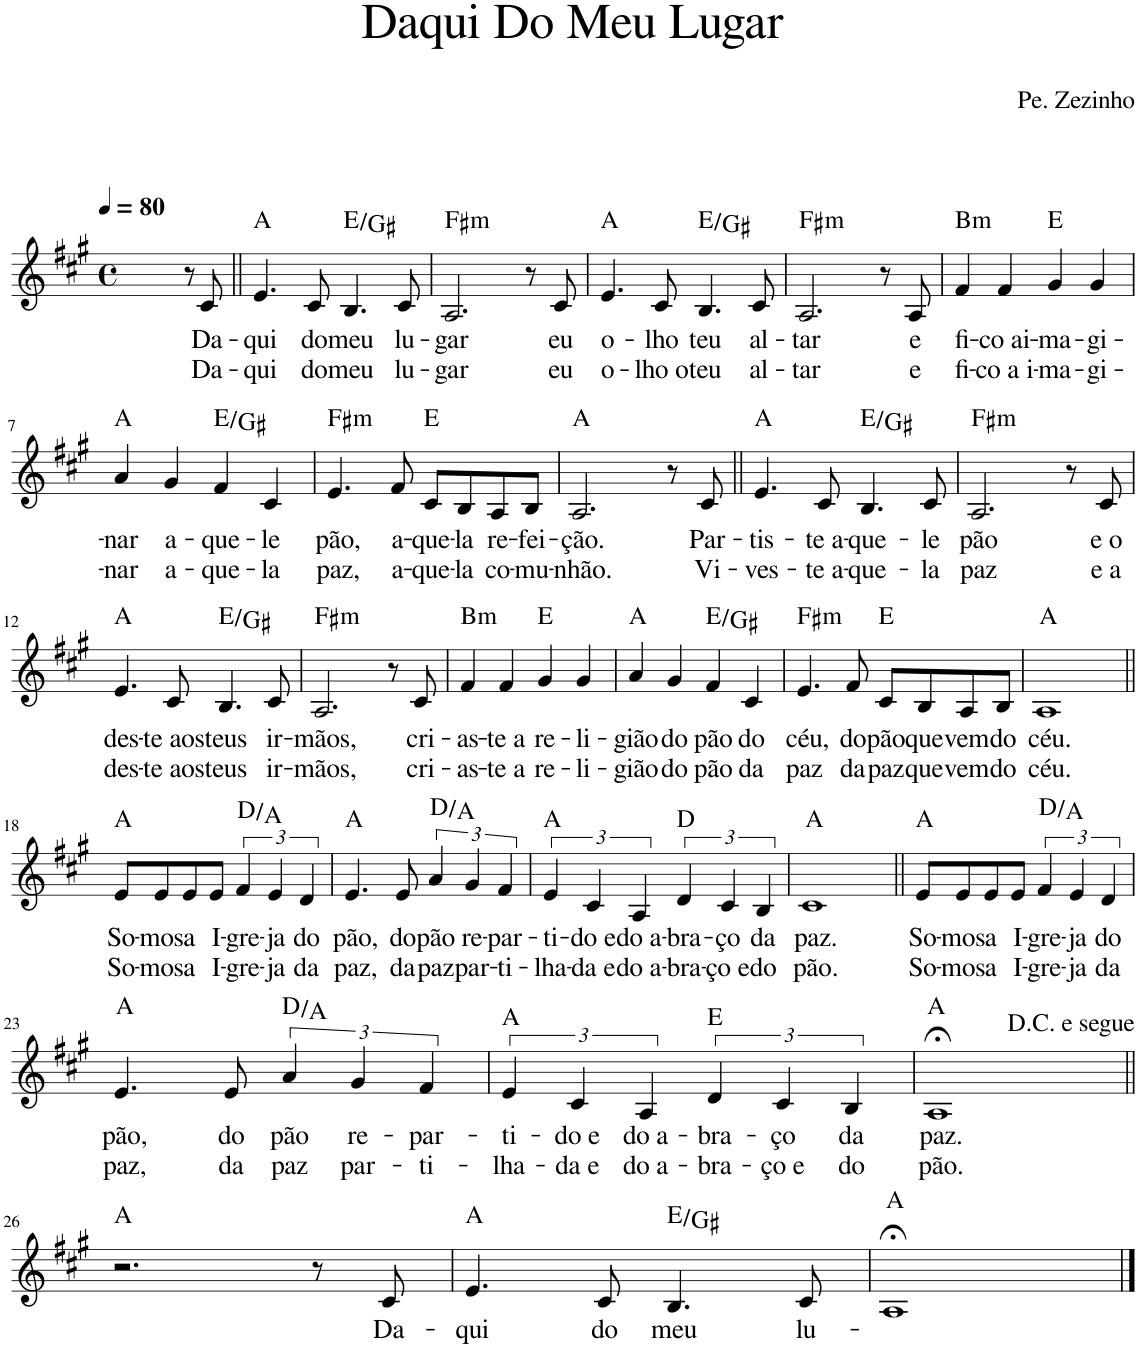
**kern	**text	**text	**harte
*part1	*part1	*part1	*part1
*staff1	*staff1	*staff1	*
*I"Voz	*	*	*
*I'Vo.	*	*	*
*clefG2	*	*	*
*k[f#c#g#]	*	*	*
*M4/4	*	*	*
*met(c)	*	*	*
=1	=1	=1	=1
8r	.	.	.
*MM80	*	*	*
!	!LO:LY:b	!LO:LY:b	!
8c#/	Da-	Da-	.
=2||	=2||	=2||	=2||
!	!LO:LY:b	!LO:LY:b	!
4.e/	-qui	-qui	A:maj
!	!LO:LY:b	!LO:LY:b	!
8c#/	do	do	.
!	!LO:LY:b	!LO:LY:b	!
4.B/	meu	meu	E:maj/3
!	!LO:LY:b	!LO:LY:b	!
8c#/	lu-	lu-	.
=3	=3	=3	=3
!	!LO:LY:b	!LO:LY:b	!LO:H:kt=m
2.A/	-gar	-gar	F#:min
8r	.	.	.
!	!LO:LY:b	!LO:LY:b	!
8c#/	eu	eu	.
=4	=4	=4	=4
!	!LO:LY:b	!LO:LY:b	!
4.e/	o-	o-	A:maj
!	!LO:LY:b	!LO:LY:b	!
8c#/	-lho	-lho o	.
!	!LO:LY:b	!LO:LY:b	!
4.B/	teu	teu	E:maj/3
!	!LO:LY:b	!LO:LY:b	!
8c#/	al-	al-	.
=5	=5	=5	=5
!	!LO:LY:b	!LO:LY:b	!LO:H:kt=m
2.A/	-tar	-tar	F#:min
8r	.	.	.
!	!LO:LY:b	!LO:LY:b	!
8A/	e	e	.
=6	=6	=6	=6
!	!LO:LY:b	!LO:LY:b	!LO:H:kt=m
4f#/	fi-	fi-	B:min
!	!LO:LY:b	!LO:LY:b	!
4f#/	-co ai-	-co a i-	.
!	!LO:LY:b	!LO:LY:b	!
4g#/	-ma-	-ma-	E:maj
!	!LO:LY:b	!LO:LY:b	!
4g#/	-gi-	-gi-	.
!!LO:LB:g=z
=7	=7	=7	=7
!	!LO:LY:b	!LO:LY:b	!
4a/	-nar	-nar	A:maj
!	!LO:LY:b	!LO:LY:b	!
4g#/	a-	a-	.
!	!LO:LY:b	!LO:LY:b	!
4f#/	-que-	-que-	E:maj/3
!	!LO:LY:b	!LO:LY:b	!
4c#/	-le	-la	.
=8	=8	=8	=8
!	!LO:LY:b	!LO:LY:b	!LO:H:kt=m
4.e/	pão,	paz,	F#:min
!	!LO:LY:b	!LO:LY:b	!
8f#/	a-	a-	.
!	!LO:LY:b	!LO:LY:b	!
8c#/L	-que-	-que-	E:maj
!	!LO:LY:b	!LO:LY:b	!
8B/	-la	-la	.
!	!LO:LY:b	!LO:LY:b	!
8A/	re-	co-	.
!	!LO:LY:b	!LO:LY:b	!
8B/J	-fei-	-mu-	.
=9	=9	=9	=9
!	!LO:LY:b	!LO:LY:b	!
2.A/	-ção.	-nhão.	A:maj
8r	.	.	.
!	!LO:LY:b	!LO:LY:b	!
8c#/	Par-	Vi-	.
=10||	=10||	=10||	=10||
!	!LO:LY:b	!LO:LY:b	!
4.e/	-tis-	-ves-	A:maj
!	!LO:LY:b	!LO:LY:b	!
8c#/	-te a-	-te a-	.
!	!LO:LY:b	!LO:LY:b	!
4.B/	-que-	-que-	E:maj/3
!	!LO:LY:b	!LO:LY:b	!
8c#/	-le	-la	.
=11	=11	=11	=11
!	!LO:LY:b	!LO:LY:b	!LO:H:kt=m
2.A/	pão	paz	F#:min
8r	.	.	.
!	!LO:LY:b	!LO:LY:b	!
8c#/	e o	e a	.
!!LO:LB:g=z
=12	=12	=12	=12
!	!LO:LY:b	!LO:LY:b	!
4.e/	des-	des-	A:maj
!	!LO:LY:b	!LO:LY:b	!
8c#/	-te aos	-te aos	.
!	!LO:LY:b	!LO:LY:b	!
4.B/	teus	teus	E:maj/3
!	!LO:LY:b	!LO:LY:b	!
8c#/	ir-	ir-	.
=13	=13	=13	=13
!	!LO:LY:b	!LO:LY:b	!LO:H:kt=m
2.A/	-mãos,	-mãos,	F#:min
8r	.	.	.
!	!LO:LY:b	!LO:LY:b	!
8c#/	cri-	cri-	.
=14	=14	=14	=14
!	!LO:LY:b	!LO:LY:b	!LO:H:kt=m
4f#/	-as-	-as-	B:min
!	!LO:LY:b	!LO:LY:b	!
4f#/	-te a	-te a	.
!	!LO:LY:b	!LO:LY:b	!
4g#/	re-	re-	E:maj
!	!LO:LY:b	!LO:LY:b	!
4g#/	-li-	-li-	.
=15	=15	=15	=15
!	!LO:LY:b	!LO:LY:b	!
4a/	-gião	-gião	A:maj
!	!LO:LY:b	!LO:LY:b	!
4g#/	do	do	.
!	!LO:LY:b	!LO:LY:b	!
4f#/	pão	pão	E:maj/3
!	!LO:LY:b	!LO:LY:b	!
4c#/	do	da	.
=16	=16	=16	=16
!	!LO:LY:b	!LO:LY:b	!LO:H:kt=m
4.e/	céu,	paz	F#:min
!	!LO:LY:b	!LO:LY:b	!
8f#/	do	da	.
!	!LO:LY:b	!LO:LY:b	!
8c#/L	pão	paz	E:maj
!	!LO:LY:b	!LO:LY:b	!
8B/	que	que	.
!	!LO:LY:b	!LO:LY:b	!
8A/	vem	vem	.
!	!LO:LY:b	!LO:LY:b	!
8B/J	do	do	.
=17	=17	=17	=17
!	!LO:LY:b	!LO:LY:b	!
1A	céu.	céu.	A:maj
!!LO:LB:g=z
=18||	=18||	=18||	=18||
!	!LO:LY:b	!LO:LY:b	!
8e/L	So-	So-	A:maj
!	!LO:LY:b	!LO:LY:b	!
8e/	-mos	-mos	.
!	!LO:LY:b	!LO:LY:b	!
8e/	a	a	.
!	!LO:LY:b	!LO:LY:b	!
8e/J	I-	I-	.
!	!LO:LY:b	!LO:LY:b	!
6f#/	-gre-	-gre-	D:maj/5
!	!LO:LY:b	!LO:LY:b	!
6e/	-ja	-ja	.
!	!LO:LY:b	!LO:LY:b	!
6d/	do	da	.
=19	=19	=19	=19
!	!LO:LY:b	!LO:LY:b	!
4.e/	pão,	paz,	A:maj
!	!LO:LY:b	!LO:LY:b	!
8e/	do	da	.
!	!LO:LY:b	!LO:LY:b	!
6a/	pão	paz	D:maj/5
!	!LO:LY:b	!LO:LY:b	!
6g#/	re-	par-	.
!	!LO:LY:b	!LO:LY:b	!
6f#/	-par-	-ti-	.
=20	=20	=20	=20
!	!LO:LY:b	!LO:LY:b	!
6e/	-ti-	-lha-	A:maj
!	!LO:LY:b	!LO:LY:b	!
6c#/	-do e	-da e	.
!	!LO:LY:b	!LO:LY:b	!
6A/	do a-	do a-	.
!	!LO:LY:b	!LO:LY:b	!
6d/	-bra-	-bra-	D:maj
!	!LO:LY:b	!LO:LY:b	!
6c#/	-ço	-ço e	.
!	!LO:LY:b	!LO:LY:b	!
6B/	da	do	.
=21	=21	=21	=21
!	!LO:LY:b	!LO:LY:b	!
1c#	paz.	pão.	A:maj
=22||	=22||	=22||	=22||
!	!LO:LY:b	!LO:LY:b	!
8e/L	So-	So-	A:maj
!	!LO:LY:b	!LO:LY:b	!
8e/	-mos	-mos	.
!	!LO:LY:b	!LO:LY:b	!
8e/	a	a	.
!	!LO:LY:b	!LO:LY:b	!
8e/J	I-	I-	.
!	!LO:LY:b	!LO:LY:b	!
6f#/	-gre-	-gre-	D:maj/5
!	!LO:LY:b	!LO:LY:b	!
6e/	-ja	-ja	.
!	!LO:LY:b	!LO:LY:b	!
6d/	do	da	.
!!LO:LB:g=z
=23	=23	=23	=23
!	!LO:LY:b	!LO:LY:b	!
4.e/	pão,	paz,	A:maj
!	!LO:LY:b	!LO:LY:b	!
8e/	do	da	.
!	!LO:LY:b	!LO:LY:b	!
6a/	pão	paz	D:maj/5
!	!LO:LY:b	!LO:LY:b	!
6g#/	re-	par-	.
!	!LO:LY:b	!LO:LY:b	!
6f#/	-par-	-ti-	.
=24	=24	=24	=24
!	!LO:LY:b	!LO:LY:b	!
6e/	-ti-	-lha-	A:maj
!	!LO:LY:b	!LO:LY:b	!
6c#/	-do e	-da e	.
!	!LO:LY:b	!LO:LY:b	!
6A/	do a-	do a-	.
!	!LO:LY:b	!LO:LY:b	!
6d/	-bra-	-bra-	E:maj
!	!LO:LY:b	!LO:LY:b	!
6c#/	-ço	-ço e	.
!	!LO:LY:b	!LO:LY:b	!
6B/	da	do	.
=25	=25	=25	=25
!	!LO:LY:b	!LO:LY:b	!
1A;<	paz.	pão.	A:maj
!LO:TX:a:t=D.C. e segue	!	!	!
!!LO:LB:g=z
=26||	=26||	=26||	=26||
2.r	.	.	A:maj
8r	.	.	.
!	!LO:LY:b	!	!
8c#/	Da-	.	.
=27	=27	=27	=27
!	!LO:LY:b	!	!
4.e/	-qui	.	A:maj
!	!LO:LY:b	!	!
8c#/	do	.	.
!	!LO:LY:b	!	!
4.B/	meu	.	E:maj/3
!	!LO:LY:b	!	!
8c#/	lu-	.	.
=28	=28	=28	=28
1A;<	.	.	A:maj
==	==	==	==
*-	*-	*-	*-
